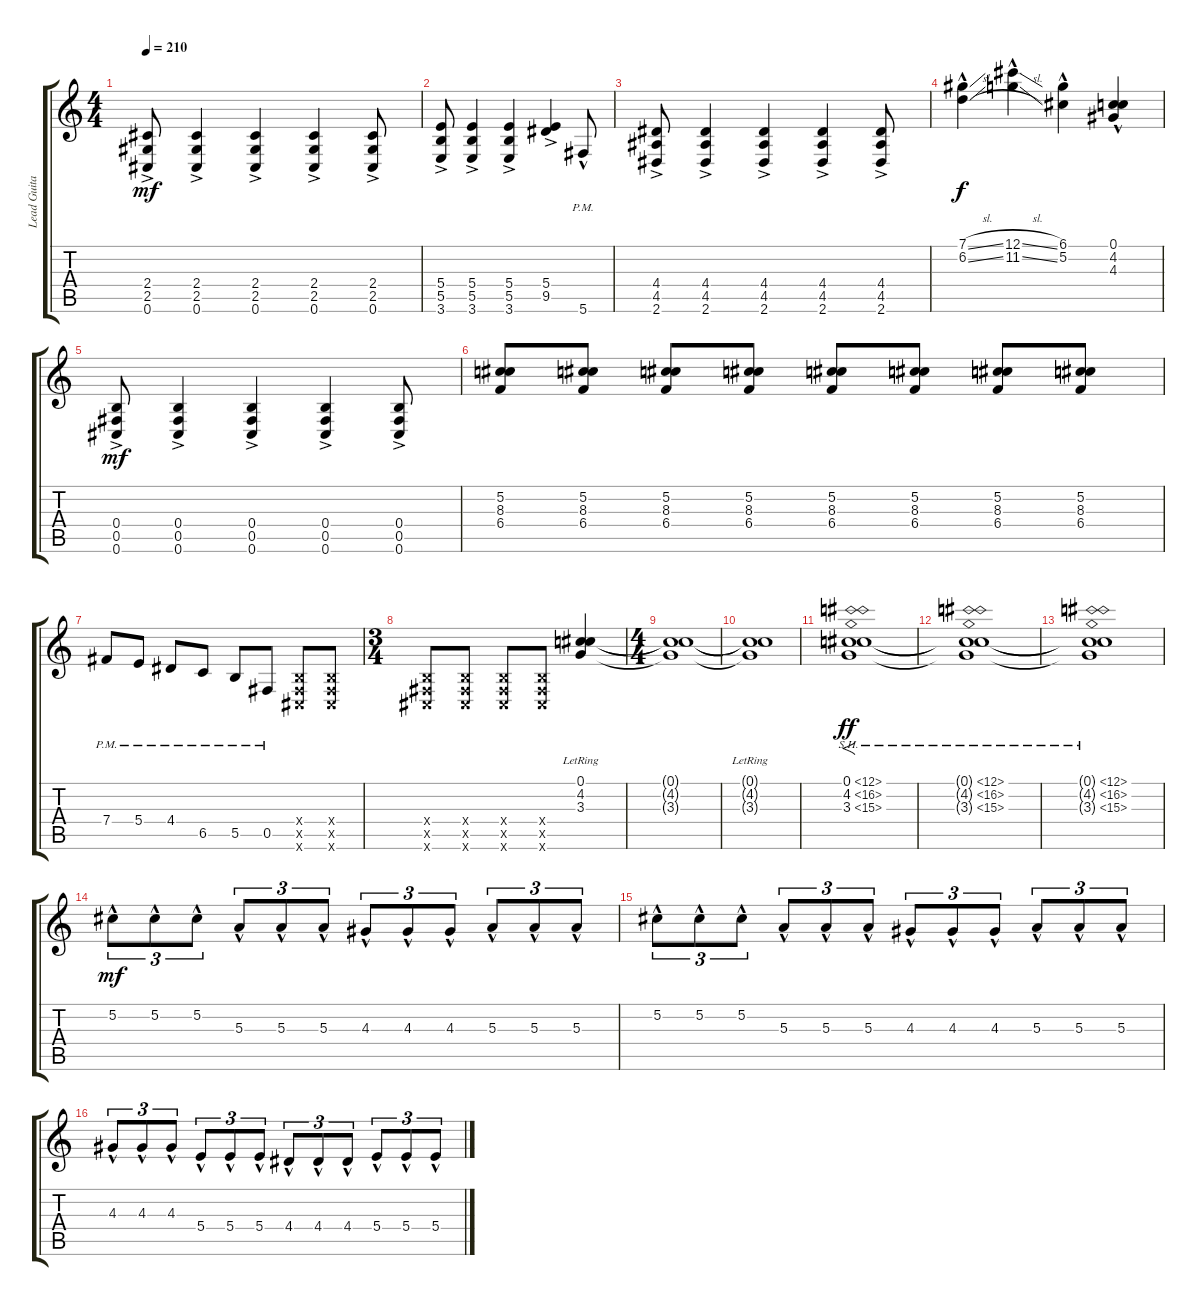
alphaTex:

\track ("Lead Guitarist" "Lead Guita") {instrument distortionguitar}
\staff {score tabs}
\tuning (Db4 Ab3 E3 B2 Gb2 Db2) {hide}
\ts (4 4)
\tempo 210
\clef g2
\ks c
(2.4{ac} 2.5{ac} 0.6{ac}).8{dy mf} (2.4{ac} 2.5{ac} 0.6{ac}).4 (2.4{ac} 2.5{ac} 0.6{ac}).4 (2.4{ac} 2.5{ac} 0.6{ac}).4 (2.4{ac} 2.5{ac} 0.6{ac}).8 |
(5.4{ac} 5.5{ac} 3.6{ac}).8 (5.4{ac} 5.5{ac} 3.6{ac}).4 (5.4{ac} 5.5{ac} 3.6{ac}).4 (5.4{ac} 9.5{ac}).4 5.6{hac pm}.8 |
(4.4{ac} 4.5{ac} 2.6{ac}).8 (4.4{ac} 4.5{ac} 2.6{ac}).4 (4.4{ac} 4.5{ac} 2.6{ac}).4 (4.4{ac} 4.5{ac} 2.6{ac}).4 (4.4{ac} 4.5{ac} 2.6{ac}).8 |
(7.1{sl hac} 6.2{sl hac}).4{dy f} (12.1{sl hac} 11.2{sl hac}).4 (6.1{hac} 5.2{hac}).4 (0.1{hac} 4.2 4.3{hac}).4 |
(0.4{ac} 0.5{ac} 0.6{ac}).8{dy mf} (0.4{ac} 0.5{ac} 0.6{ac}).4 (0.4{ac} 0.5{ac} 0.6{ac}).4 (0.4{ac} 0.5{ac} 0.6{ac}).4 (0.4{ac} 0.5{ac} 0.6{ac}).8 |
(5.2 8.3 6.4).8 (5.2 8.3 6.4).8 (5.2 8.3 6.4).8 (5.2 8.3 6.4).8 (5.2 8.3 6.4).8 (5.2 8.3 6.4).8 (5.2 8.3 6.4).8 (5.2 8.3 6.4).8 |
7.4{pm}.8 5.4{pm}.8 4.4{pm}.8 6.5{pm}.8 5.5{pm}.8 0.5{pm}.8 (0.4{x} 0.5{x} 0.6{x}).8 (0.4{x} 0.5{x} 0.6{x}).8 |
\ts (3 4)
(0.4{x} 0.5{x} 0.6{x}).8 (0.4{x} 0.5{x} 0.6{x}).8 (0.4{x} 0.5{x} 0.6{x}).8 (0.4{x} 0.5{x} 0.6{x}).8 (0.1{lr} 4.2{lr} 3.3{lr}).4 |
\ts (4 4)
(0.1{t} 4.2{t} 3.3{t}).1 |
(0.1{lr t} 4.2{lr t} 3.3{lr t}).1 |
(0.1{sh 12} 4.2{sh 12} 3.3{sh 12}).1{f dy ff} |
(0.1{sh 12 t} 4.2{sh 12 t} 3.3{sh 12 t}).1 |
(0.1{sh 12 t} 4.2{sh 12 t} 3.3{sh 12 t}).1 |
5.2{hac}.8{tu (3 2) dy mf} 5.2{hac}.8{tu (3 2)} 5.2{hac}.8{tu (3 2)} 5.3{hac}.8{tu (3 2)} 5.3{hac}.8{tu (3 2)} 5.3{hac}.8{tu (3 2)} 4.3{hac}.8{tu (3 2)} 4.3{hac}.8{tu (3 2)} 4.3{hac}.8{tu (3 2)} 5.3{hac}.8{tu (3 2)} 5.3{hac}.8{tu (3 2)} 5.3{hac}.8{tu (3 2)} |
5.2{hac}.8{tu (3 2)} 5.2{hac}.8{tu (3 2)} 5.2{hac}.8{tu (3 2)} 5.3{hac}.8{tu (3 2)} 5.3{hac}.8{tu (3 2)} 5.3{hac}.8{tu (3 2)} 4.3{hac}.8{tu (3 2)} 4.3{hac}.8{tu (3 2)} 4.3{hac}.8{tu (3 2)} 5.3{hac}.8{tu (3 2)} 5.3{hac}.8{tu (3 2)} 5.3{hac}.8{tu (3 2)} |
4.3{hac}.8{tu (3 2)} 4.3{hac}.8{tu (3 2)} 4.3{hac}.8{tu (3 2)} 5.4{hac}.8{tu (3 2)} 5.4{hac}.8{tu (3 2)} 5.4{hac}.8{tu (3 2)} 4.4{hac}.8{tu (3 2)} 4.4{hac}.8{tu (3 2)} 4.4{hac}.8{tu (3 2)} 5.4{hac}.8{tu (3 2)} 5.4{hac}.8{tu (3 2)} 5.4{hac}.8{tu (3 2)}
